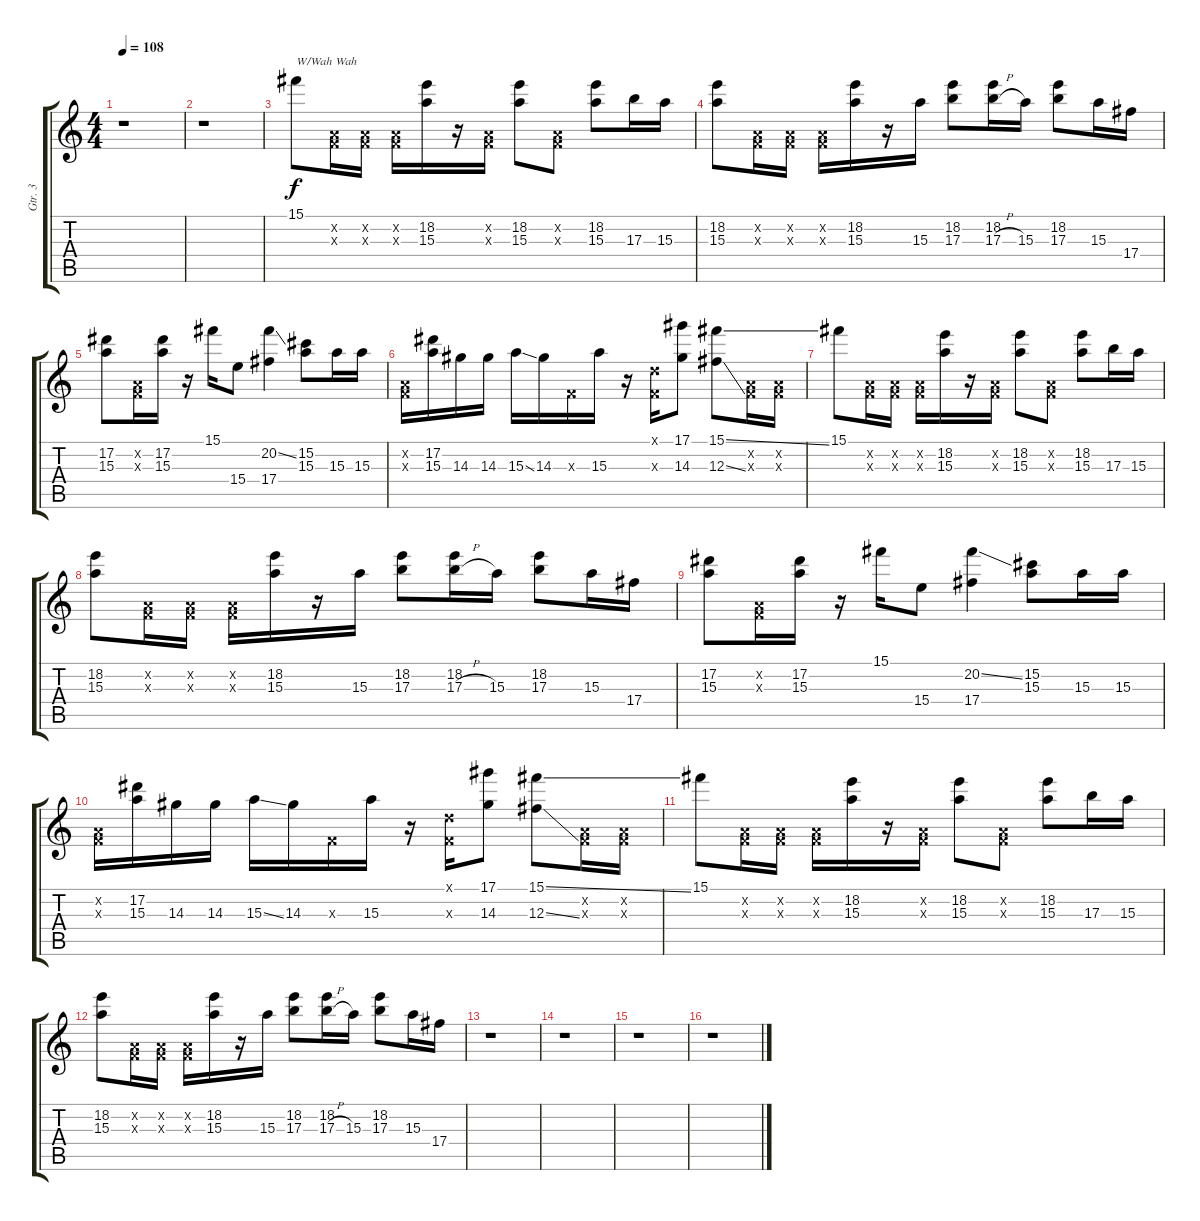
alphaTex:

\track ("Gtr. 3" "Gtr. 3") {instrument distortionguitar}
\staff {score tabs}
\tuning (Eb4 Bb3 Gb3 Db3 Ab2 Eb2) {hide}
\ts (4 4)
\tempo 108
\clef g2
\ks c
r.1{dy f} |
r.1 |
15.1.8{txt "W/Wah Wah"} (-1.2{x} -1.3{x}).16 (-1.2{x} -1.3{x}).16 (-1.2{x} -1.3{x}).16 (18.2 15.3).16 r.16 (-1.2{x} -1.3{x}).16 (18.2 15.3).8 (-1.2{x} -1.3{x}).8 (18.2 15.3).8 17.3.16 15.3.16 |
(18.2 15.3).8 (-1.2{x} -1.3{x}).16 (-1.2{x} -1.3{x}).16 (-1.2{x} -1.3{x}).16 (18.2 15.3).16 r.16 15.3.16 (18.2 17.3).8 (18.2 17.3{h}).16 15.3.16 (18.2 17.3).8 15.3.16 17.4.16 |
(17.2 15.3).8 (-1.2{x} -1.3{x}).16 (17.2 15.3).16 r.16 15.1.16 15.4.8 (20.2{ss} 17.4).4 (15.2 15.3).8 15.3.16 15.3.16 |
(-1.2{x} -1.3{x}).16 (17.2 15.3).16 14.3.16 14.3.16 15.3{ss}.16 14.3.16 -1.3{x}.16 15.3.16 r.16 (-1.1{x} -1.3{x}).16 (17.1 14.3).8 (15.1{ss} 12.3{ss}).8 (-1.2{x} -1.3{x}).16 (-1.2{x} -1.3{x}).16 |
15.1.8 (-1.2{x} -1.3{x}).16 (-1.2{x} -1.3{x}).16 (-1.2{x} -1.3{x}).16 (18.2 15.3).16 r.16 (-1.2{x} -1.3{x}).16 (18.2 15.3).8 (-1.2{x} -1.3{x}).8 (18.2 15.3).8 17.3.16 15.3.16 |
(18.2 15.3).8 (-1.2{x} -1.3{x}).16 (-1.2{x} -1.3{x}).16 (-1.2{x} -1.3{x}).16 (18.2 15.3).16 r.16 15.3.16 (18.2 17.3).8 (18.2 17.3{h}).16 15.3.16 (18.2 17.3).8 15.3.16 17.4.16 |
(17.2 15.3).8 (-1.2{x} -1.3{x}).16 (17.2 15.3).16 r.16 15.1.16 15.4.8 (20.2{ss} 17.4).4 (15.2 15.3).8 15.3.16 15.3.16 |
(-1.2{x} -1.3{x}).16 (17.2 15.3).16 14.3.16 14.3.16 15.3{ss}.16 14.3.16 -1.3{x}.16 15.3.16 r.16 (-1.1{x} -1.3{x}).16 (17.1 14.3).8 (15.1{ss} 12.3{ss}).8 (-1.2{x} -1.3{x}).16 (-1.2{x} -1.3{x}).16 |
15.1.8 (-1.2{x} -1.3{x}).16 (-1.2{x} -1.3{x}).16 (-1.2{x} -1.3{x}).16 (18.2 15.3).16 r.16 (-1.2{x} -1.3{x}).16 (18.2 15.3).8 (-1.2{x} -1.3{x}).8 (18.2 15.3).8 17.3.16 15.3.16 |
(18.2 15.3).8 (-1.2{x} -1.3{x}).16 (-1.2{x} -1.3{x}).16 (-1.2{x} -1.3{x}).16 (18.2 15.3).16 r.16 15.3.16 (18.2 17.3).8 (18.2 17.3{h}).16 15.3.16 (18.2 17.3).8 15.3.16 17.4.16 |
r.1 |
r.1 |
r.1 |
r.1
